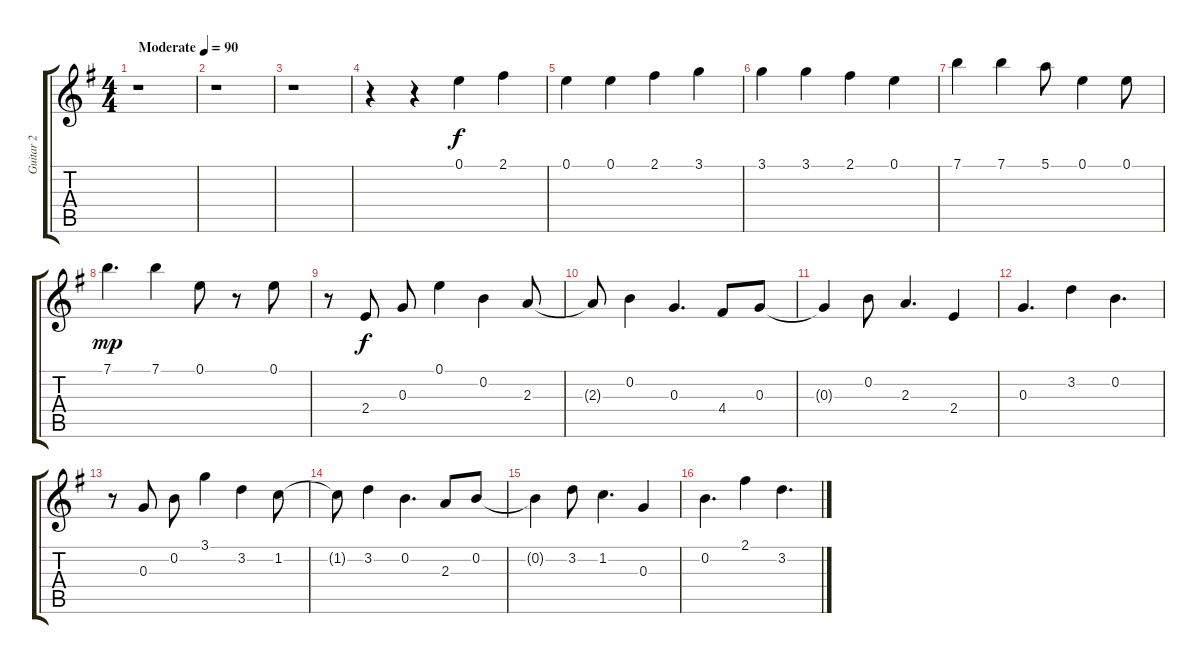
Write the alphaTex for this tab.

\track ("Guitar 2" "Guitar 2") {instrument acousticguitarnylon}
\staff {score tabs}
\tuning (E4 B3 G3 D3 A2 E2) {hide}
\ts (4 4)
\tempo (90 "Moderate")
\clef g2
\ks g
r.1{dy f instrument acousticguitarnylon} |
r.1 |
r.1 |
r.4 r.4 0.1.4 2.1.4 |
0.1.4 0.1.4 2.1.4 3.1.4 |
3.1.4 3.1.4 2.1.4 0.1.4 |
7.1.4 7.1.4 5.1.8 0.1.4 0.1.8 |
7.1.4{d dy mp} 7.1.4 0.1.8 r.8 0.1.8 |
r.8 2.4.8{dy f} 0.3.8 0.1.4 0.2.4 2.3.8 |
2.3{t}.8 0.2.4 0.3.4{d} 4.4.8 0.3.8 |
0.3{t}.4 0.2.8 2.3.4{d} 2.4.4 |
0.3.4{d} 3.2.4 0.2.4{d} |
r.8 0.3.8 0.2.8 3.1.4 3.2.4 1.2.8 |
1.2{t}.8 3.2.4 0.2.4{d} 2.3.8 0.2.8 |
0.2{t}.4 3.2.8 1.2.4{d} 0.3.4 |
0.2.4{d} 2.1.4 3.2.4{d}
